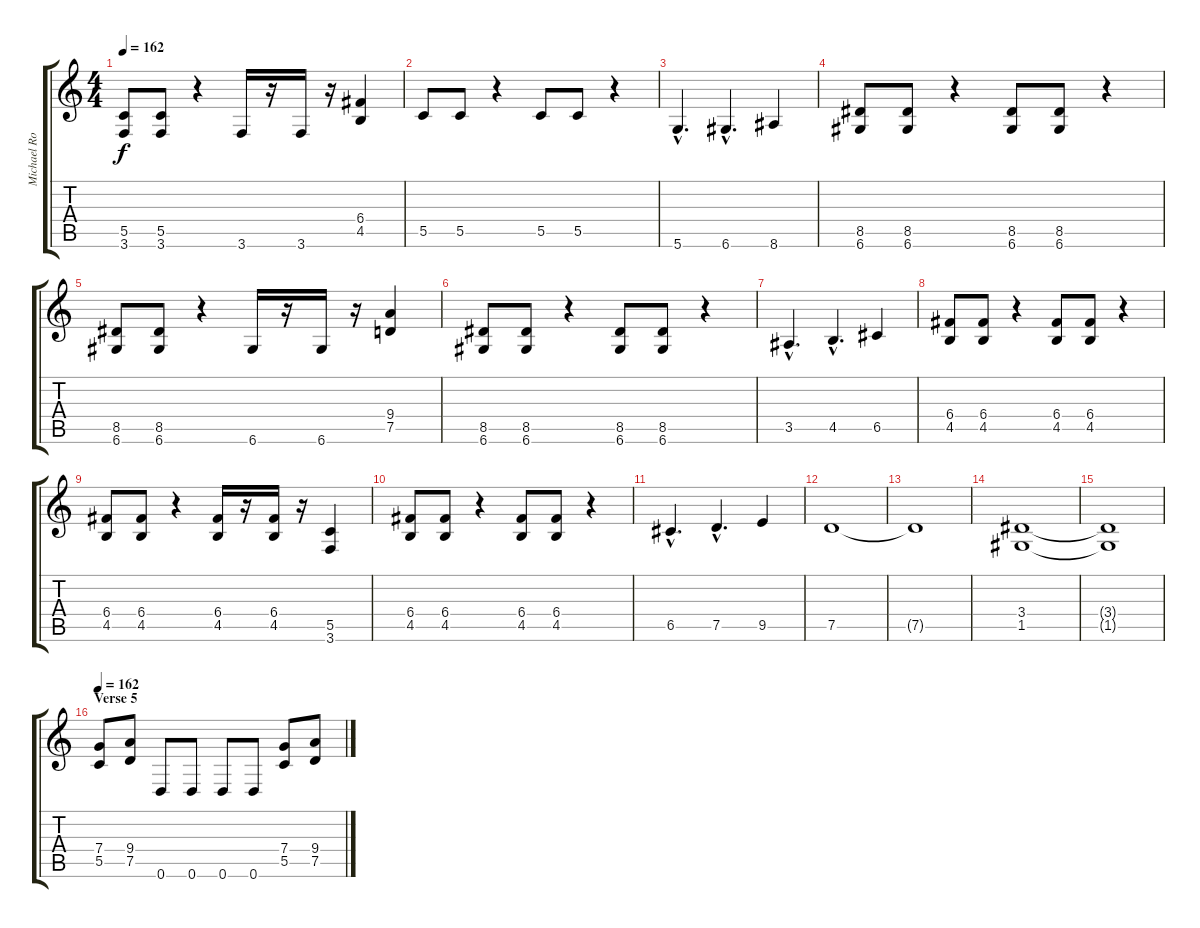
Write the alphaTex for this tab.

\track ("Michael Romeo Lead" "Michael Ro") {instrument distortionguitar}
\staff {score tabs}
\tuning (D4 A3 F3 C3 G2 D2) {hide}
\ts (4 4)
\tempo 162
\clef g2
\ks c
(5.5 3.6).8{dy f} (5.5 3.6).8 r.4 3.6.16 r.16 3.6.16 r.16 (6.4 4.5).4 |
5.5.8 5.5.8 r.4 5.5.8 5.5.8 r.4 |
5.6{hac}.4{d} 6.6{hac}.4{d} 8.6.4 |
(8.5 6.6).8 (8.5 6.6).8 r.4 (8.5 6.6).8 (8.5 6.6).8 r.4 |
(8.5 6.6).8 (8.5 6.6).8 r.4 6.6.16 r.16 6.6.16 r.16 (9.4 7.5).4 |
(8.5 6.6).8 (8.5 6.6).8 r.4 (8.5 6.6).8 (8.5 6.6).8 r.4 |
3.5{hac}.4{d} 4.5{hac}.4{d} 6.5.4 |
(6.4 4.5).8 (6.4 4.5).8 r.4 (6.4 4.5).8 (6.4 4.5).8 r.4 |
(6.4 4.5).8 (6.4 4.5).8 r.4 (6.4 4.5).16 r.16 (6.4 4.5).16 r.16 (5.5 3.6).4 |
(6.4 4.5).8 (6.4 4.5).8 r.4 (6.4 4.5).8 (6.4 4.5).8 r.4 |
6.5{hac}.4{d} 7.5{hac}.4{d} 9.5.4 |
7.5.1 |
7.5{t}.1 |
(3.4 1.5).1 |
(3.4{t} 1.5{t}).1 |
\section ("" "Verse 5")
\tempo 162
(7.4 5.5).8 (9.4 7.5).8 0.6.8 0.6.8 0.6.8 0.6.8 (7.4 5.5).8 (9.4 7.5).8
